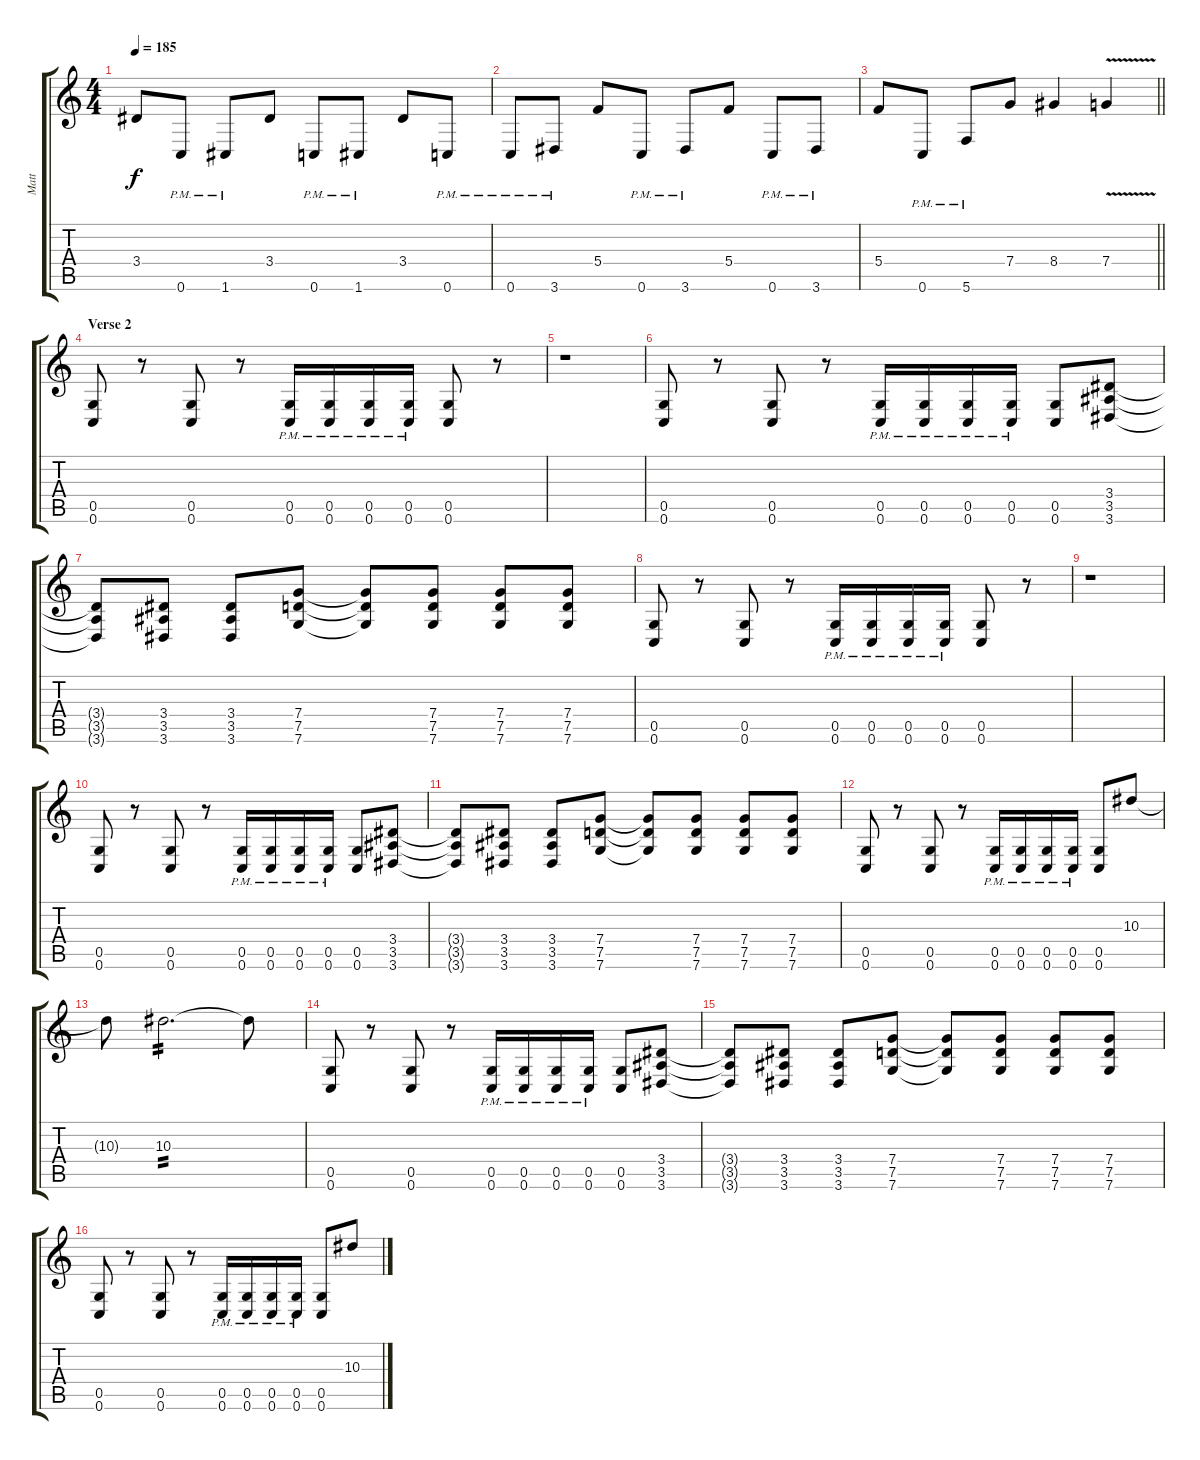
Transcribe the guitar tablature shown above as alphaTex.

\track ("Matt" "Matt") {solo instrument distortionguitar}
\staff {score tabs}
\tuning (D4 A3 F3 C3 G2 C2) {hide}
\ts (4 4)
\tempo 185
\clef g2
\ks c
3.4.8{dy f} 0.6{pm}.8 1.6{pm}.8 3.4.8 0.6{pm}.8 1.6{pm}.8 3.4.8 0.6{pm}.8 |
0.6{pm}.8 3.6{pm}.8 5.4.8 0.6{pm}.8 3.6{pm}.8 5.4.8 0.6{pm}.8 3.6{pm}.8 |
\barLineRight lightlight
5.4.8 0.6{pm}.8 5.6{pm}.8 7.4.8 8.4.4 7.4{v}.4 |
\section ("" "Verse 2")
(0.5 0.6).8 r.8 (0.5 0.6).8 r.8 (0.5{pm} 0.6{pm}).16 (0.5{pm} 0.6{pm}).16 (0.5{pm} 0.6{pm}).16 (0.5{pm} 0.6{pm}).16 (0.5 0.6).8 r.8 |
r.1 |
(0.5 0.6).8 r.8 (0.5 0.6).8 r.8 (0.5{pm} 0.6{pm}).16 (0.5{pm} 0.6{pm}).16 (0.5{pm} 0.6{pm}).16 (0.5{pm} 0.6{pm}).16 (0.5 0.6).8 (3.4 3.5 3.6).8 |
(3.4{t} 3.5{t} 3.6{t}).8 (3.4 3.5 3.6).8 (3.4 3.5 3.6).8 (7.4 7.5 7.6).8 (7.4{t} 7.5{t} 7.6{t}).8 (7.4 7.5 7.6).8 (7.4 7.5 7.6).8 (7.4 7.5 7.6).8 |
(0.5 0.6).8 r.8 (0.5 0.6).8 r.8 (0.5{pm} 0.6{pm}).16 (0.5{pm} 0.6{pm}).16 (0.5{pm} 0.6{pm}).16 (0.5{pm} 0.6{pm}).16 (0.5 0.6).8 r.8 |
r.1 |
(0.5 0.6).8 r.8 (0.5 0.6).8 r.8 (0.5{pm} 0.6{pm}).16 (0.5{pm} 0.6{pm}).16 (0.5{pm} 0.6{pm}).16 (0.5{pm} 0.6{pm}).16 (0.5 0.6).8 (3.4 3.5 3.6).8 |
(3.4{t} 3.5{t} 3.6{t}).8 (3.4 3.5 3.6).8 (3.4 3.5 3.6).8 (7.4 7.5 7.6).8 (7.4{t} 7.5{t} 7.6{t}).8 (7.4 7.5 7.6).8 (7.4 7.5 7.6).8 (7.4 7.5 7.6).8 |
(0.5 0.6).8 r.8 (0.5 0.6).8 r.8 (0.5{pm} 0.6{pm}).16 (0.5{pm} 0.6{pm}).16 (0.5{pm} 0.6{pm}).16 (0.5{pm} 0.6{pm}).16 (0.5 0.6).8 10.3.8 |
10.3{t}.8 10.3.2{d tp 2} 10.3{t}.8 |
(0.5 0.6).8 r.8 (0.5 0.6).8 r.8 (0.5{pm} 0.6{pm}).16 (0.5{pm} 0.6{pm}).16 (0.5{pm} 0.6{pm}).16 (0.5{pm} 0.6{pm}).16 (0.5 0.6).8 (3.4 3.5 3.6).8 |
(3.4{t} 3.5{t} 3.6{t}).8 (3.4 3.5 3.6).8 (3.4 3.5 3.6).8 (7.4 7.5 7.6).8 (7.4{t} 7.5{t} 7.6{t}).8 (7.4 7.5 7.6).8 (7.4 7.5 7.6).8 (7.4 7.5 7.6).8 |
(0.5 0.6).8 r.8 (0.5 0.6).8 r.8 (0.5{pm} 0.6{pm}).16 (0.5{pm} 0.6{pm}).16 (0.5{pm} 0.6{pm}).16 (0.5{pm} 0.6{pm}).16 (0.5 0.6).8 10.3.8
